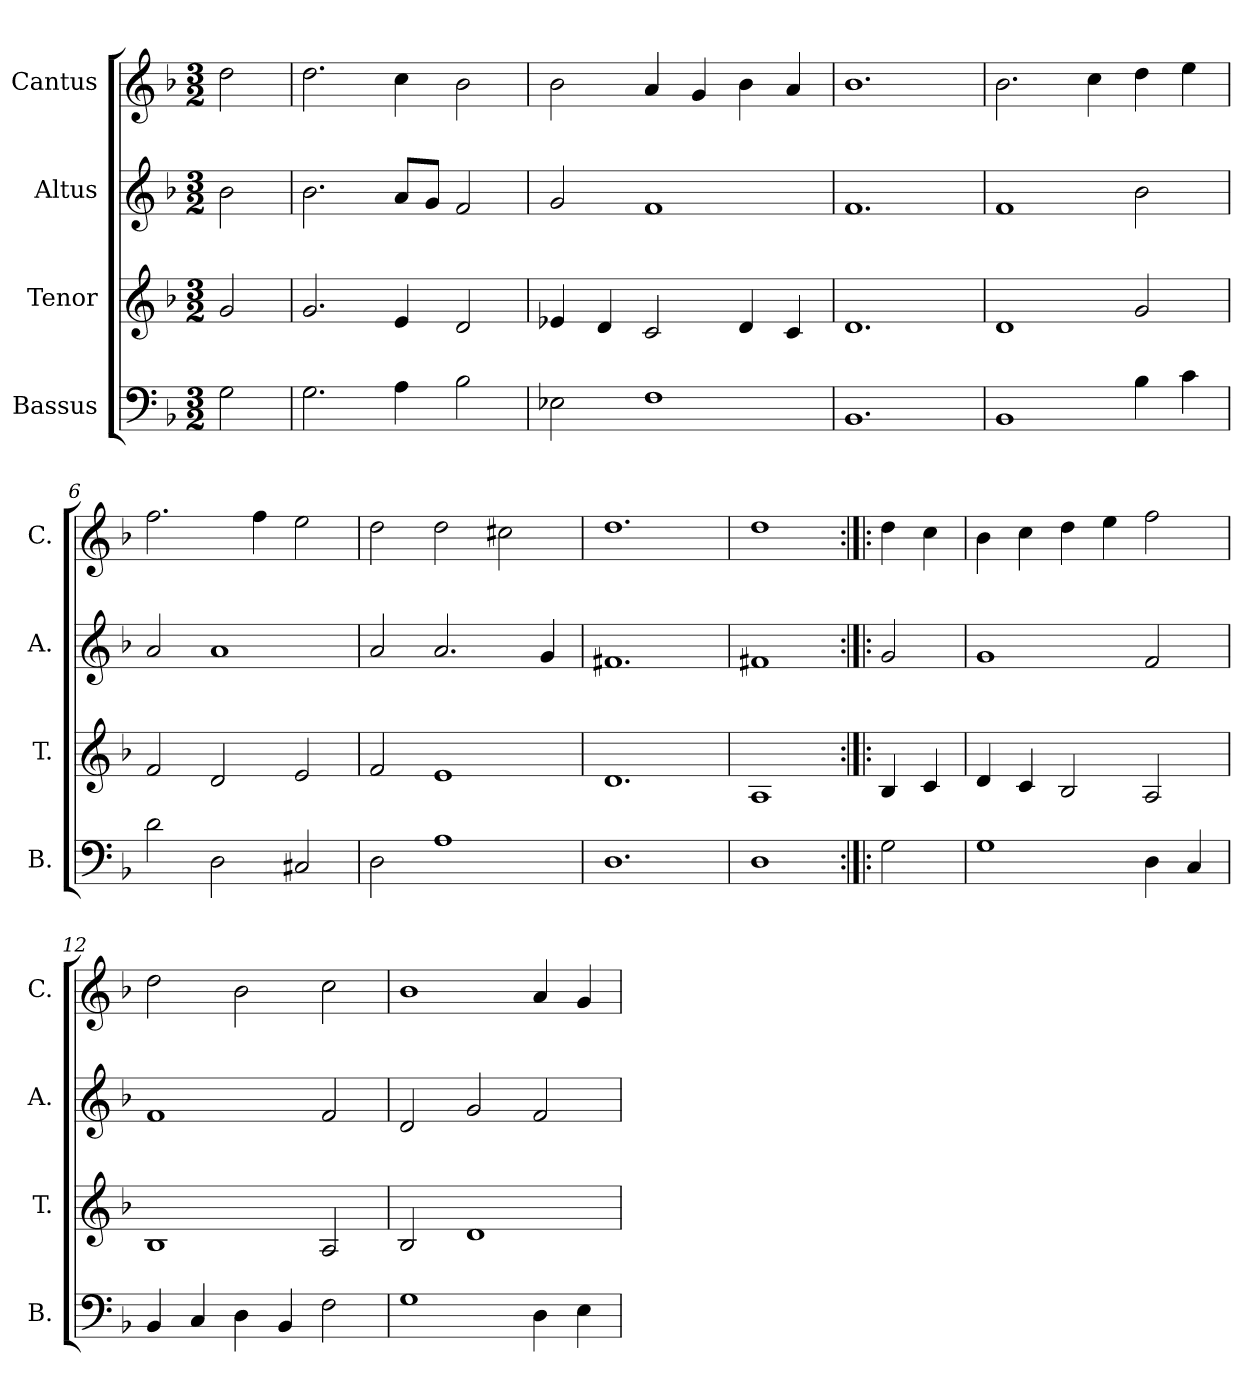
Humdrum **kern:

**kern	**kern	**kern	**kern
*part4	*part3	*part2	*part1
*staff4	*staff3	*staff2	*staff1
*I"Bassus	*I"Tenor	*I"Altus	*I"Cantus
*I'B.	*I'T.	*I'A.	*I'C.
*clefF4	*clefG2	*clefG2	*clefG2
*k[b-]	*k[b-]	*k[b-]	*k[b-]
*F:	*F:	*F:	*F:
*M3/2	*M3/2	*M3/2	*M3/2
=1	=1	=1	=1
2G\	2g/	2b-\	2dd\
=2	=2	=2	=2
2.G\	2.g/	2.b-\	2.dd\
4A\	4e/	8a/L	4cc\
.	.	8g/J	.
2B-\	2d/	2f/	2b-\
=3	=3	=3	=3
2E-X\	4e-X/	2g/	2b-\
.	4d/	.	.
1F	2c/	1f	4a/
.	.	.	4g/
.	4d/	.	4b-\
.	4c/	.	4a/
=4	=4	=4	=4
1.BB-	1.d	1.f	1.b-
=5	=5	=5	=5
1BB-	1d	1f	2.b-\
.	.	.	4cc\
4B-\	2g/	2b-\	4dd\
4c\	.	.	4ee\
=6	=6	=6	=6
2d\	2f/	2a/	2.ff\
2D\	2d/	1a	.
.	.	.	4ff\
2C#X/	2e/	.	2ee\
=7	=7	=7	=7
2D\	2f/	2a/	2dd\
1A	1e	2.a/	2dd\
.	.	.	2cc#X\
.	.	4g/	.
=8	=8	=8	=8
1.D	1.d	1.f#X	1.dd
=9	=9	=9	=9
1D	1A	1f#X	1dd
=10:|!|:	=10:|!|:	=10:|!|:	=10:|!|:
2G\	4B-/	2g/	4dd\
.	4c/	.	4cc\
=11	=11	=11	=11
1G	4d/	1g	4b-\
.	4c/	.	4cc\
.	2B-/	.	4dd\
.	.	.	4ee\
4D\	2A/	2f/	2ff\
4C/	.	.	.
=12	=12	=12	=12
4BB-/	1B-	1f	2dd\
4C/	.	.	.
4D\	.	.	2b-\
4BB-/	.	.	.
2F\	2A/	2f/	2cc\
!!LO:LB:g=z
=13	=13	=13	=13
1G	2B-/	2d/	1b-
.	1d	2g/	.
4D\	.	2f/	4a/
4E\	.	.	4g/
=	=	=	=
*-	*-	*-	*-
